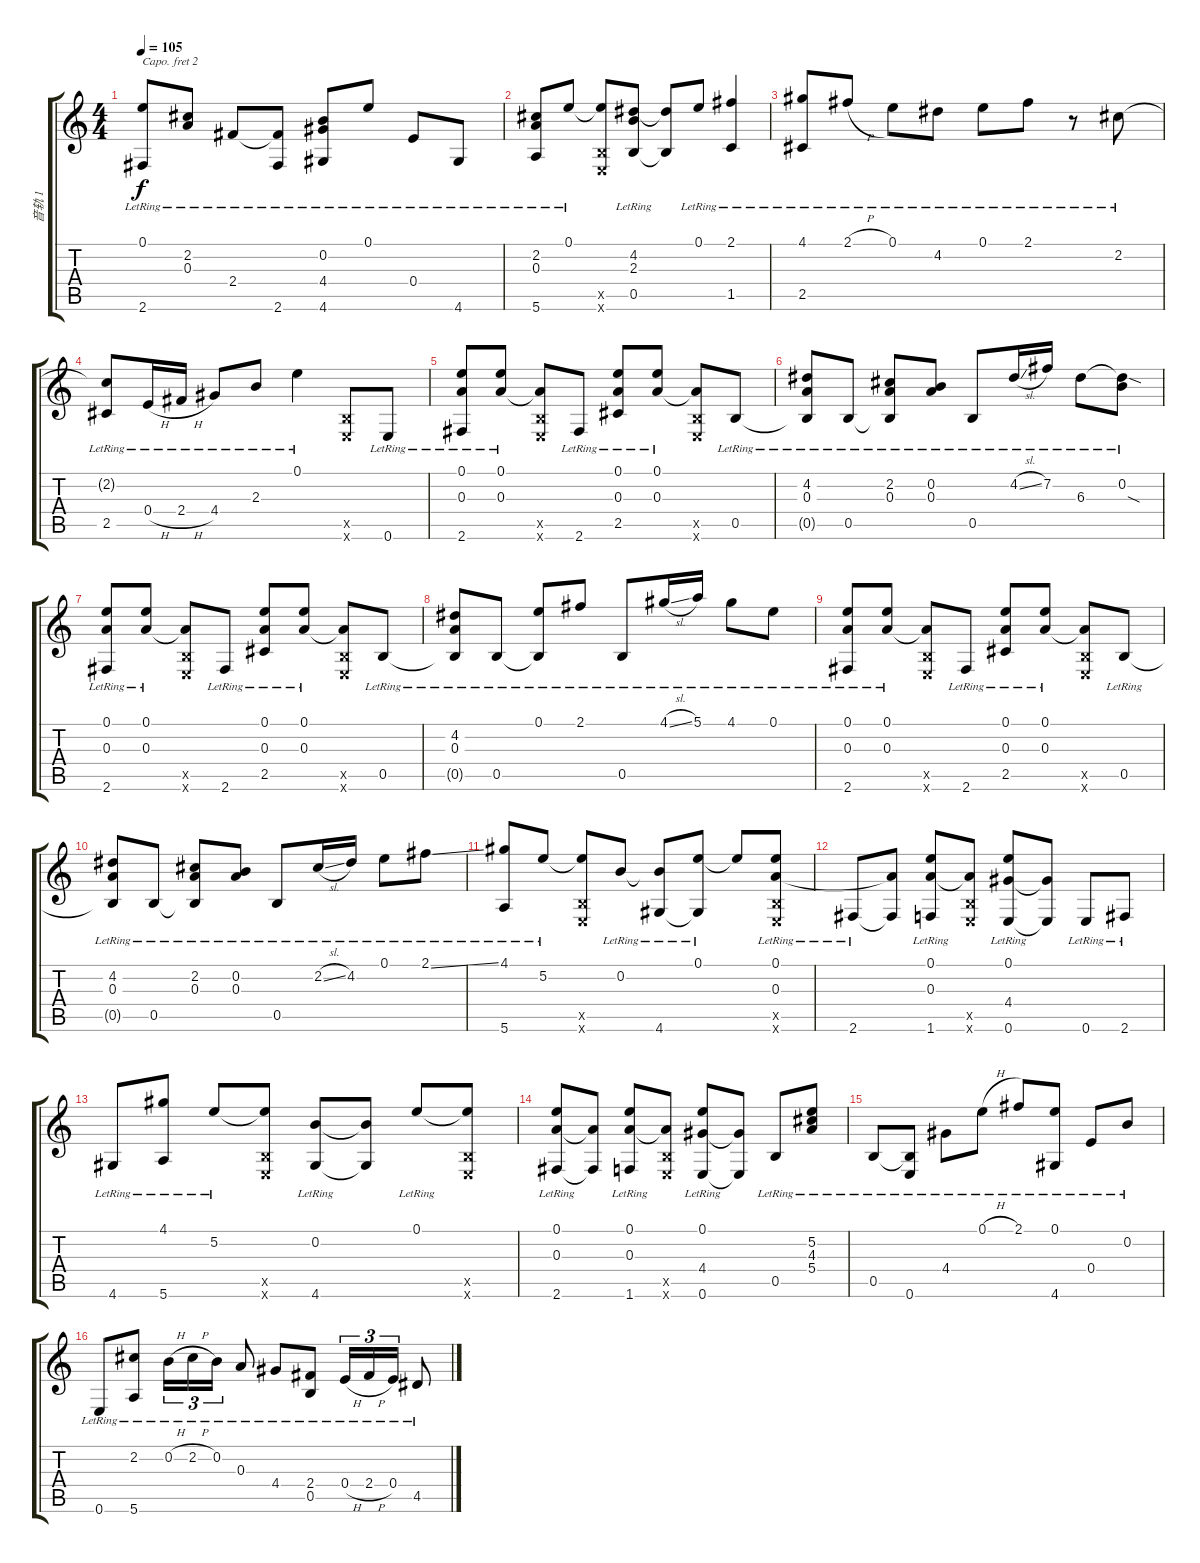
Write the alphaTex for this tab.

\track ("音轨 1" "音轨 1") {instrument acousticguitarsteel}
\staff {score tabs}
\capo 2
\tuning (D4 A3 G3 D3 A2 D2) {hide}
\ts (4 4)
\tempo 105
\clef g2
\ks c
(0.1{t} 2.6{lr}).8{dy f} (2.2{lr} 0.3{lr}).8 2.4{lr}.8 (2.4{t} 2.6{lr}).8 (0.2{lr} 4.4{lr} 4.6{lr}).8 0.1{lr}.8 0.4{lr}.8 4.6{lr}.8 |
(2.2{lr} 0.3{lr} 5.6{lr}).8 0.1{lr}.8 (0.1{t} 0.5{x} 0.6{x}).8 (4.2{lr} 2.3{lr} 0.5{lr}).8 (4.2{t} 0.5{t}).8 0.1{lr}.8 (2.1{lr} 1.5{lr}).4 |
(4.1{lr} 2.5{lr}).8 2.1{h lr}.8 0.1{lr}.8 4.2{lr}.8 0.1{lr}.8 2.1{lr}.8 r.8 2.2{lr}.8 |
(2.2{t} 2.5{lr}).8 0.4{h lr}.16 2.4{h lr}.16 4.4{lr}.8 2.3{lr}.8 0.1{lr}.4 (0.5{x} 0.6{x}).8 0.6{lr}.8 |
(0.1{lr} 0.3{lr} 2.6{lr}).8 (0.1{lr} 0.3{lr}).8 (0.3{t} 0.5{x} 0.6{x}).8 2.6{lr}.8 (0.1{lr} 0.3{lr} 2.5{lr}).8 (0.1{lr} 0.3{lr}).8 (0.3{t} 0.5{x} 0.6{x}).8 0.5{lr}.8 |
(4.2{lr} 0.3{lr} 0.5{t}).8 0.5{lr}.8 (2.2{lr} 0.3{lr} 0.5{t}).8 (0.2{lr} 0.3{lr}).8 0.5{lr}.8 4.2{sl lr}.16 7.2{lr}.16 6.3{lr}.8 (0.2{lr} 6.3{sod t}).8 |
(0.1{lr} 0.3{lr} 2.6{lr}).8 (0.1{lr} 0.3{lr}).8 (0.3{t} 0.5{x} 0.6{x}).8 2.6{lr}.8 (0.1{lr} 0.3{lr} 2.5{lr}).8 (0.1{lr} 0.3{lr}).8 (0.3{t} 0.5{x} 0.6{x}).8 0.5{lr}.8 |
(4.2{lr} 0.3{lr} 0.5{t}).8 0.5{lr}.8 (0.1{lr} 0.5{t}).8 2.1{lr}.8 0.5{lr}.8 4.1{sl lr}.16 5.1{lr}.16 4.1{lr}.8 0.1{lr}.8 |
(0.1{lr} 0.3{lr} 2.6{lr}).8 (0.1{lr} 0.3{lr}).8 (0.3{t} 0.5{x} 0.6{x}).8 2.6{lr}.8 (0.1{lr} 0.3{lr} 2.5{lr}).8 (0.1{lr} 0.3{lr}).8 (0.3{t} 0.5{x} 0.6{x}).8 0.5{lr}.8 |
(4.2{lr} 0.3{lr} 0.5{t}).8 0.5{lr}.8 (2.2{lr} 0.3{lr} 0.5{t}).8 (0.2{lr} 0.3{lr}).8 0.5{lr}.8 2.2{sl lr}.16 4.2{lr}.16 0.1{lr}.8 2.1{ss lr}.8 |
(4.1{lr} 5.6{lr}).8 5.2{lr}.8 (5.2{t} 0.5{x} 0.6{x}).8 0.2{lr}.8 (0.2{t} 4.6{lr}).8 (0.1{lr} 4.6{t}).8 0.1{t}.8 (0.1{lr} 0.3{lr} 0.5{x} 0.6{x}).8 |
2.6{lr}.8 (0.3{t} 2.6{t}).8 (0.1{lr} 0.3{lr} 1.6{lr}).8 (0.3{t} 0.5{x} 0.6{x}).8 (0.1{lr} 4.4{lr} 0.6{lr}).8 (4.4{t} 0.6{t}).8 0.6{lr}.8 2.6{lr}.8 |
4.6{lr}.8 (4.1{lr} 5.6{lr}).8 5.2{lr}.8 (5.2{t} 0.5{x} 0.6{x}).8 (0.2{lr} 4.6{lr}).8 (0.2{t} 4.6{t}).8 0.1{lr}.8 (0.1{t} 0.5{x} 0.6{x}).8 |
(0.1{lr} 0.3{lr} 2.6{lr}).8 (0.3{t} 2.6{t}).8 (0.1{lr} 0.3{lr} 1.6{lr}).8 (0.3{t} 0.5{x} 0.6{x}).8 (0.1{lr} 4.4{lr} 0.6{lr}).8 (4.4{t} 0.6{t}).8 0.5{lr}.8 (5.2{lr} 4.3{lr} 5.4{lr}).8 |
0.5{lr}.8 (0.5{t} 0.6{lr}).8 4.4{lr}.8 0.1{h lr}.8 2.1{lr}.8 (0.1{lr} 4.6{lr}).8 0.4{lr}.8 0.2{lr}.8 |
0.6{lr}.8 (2.2{lr} 5.6{lr}).8 0.2{h lr}.16{tu (3 2)} 2.2{h lr}.16{tu (3 2)} 0.2{lr}.16{tu (3 2)} 0.3{lr}.8 4.4{lr}.8 (2.4{lr} 0.5{lr}).8 0.4{h lr}.16{tu (3 2)} 2.4{h lr}.16{tu (3 2)} 0.4{lr}.16{tu (3 2)} 4.5{lr}.8
